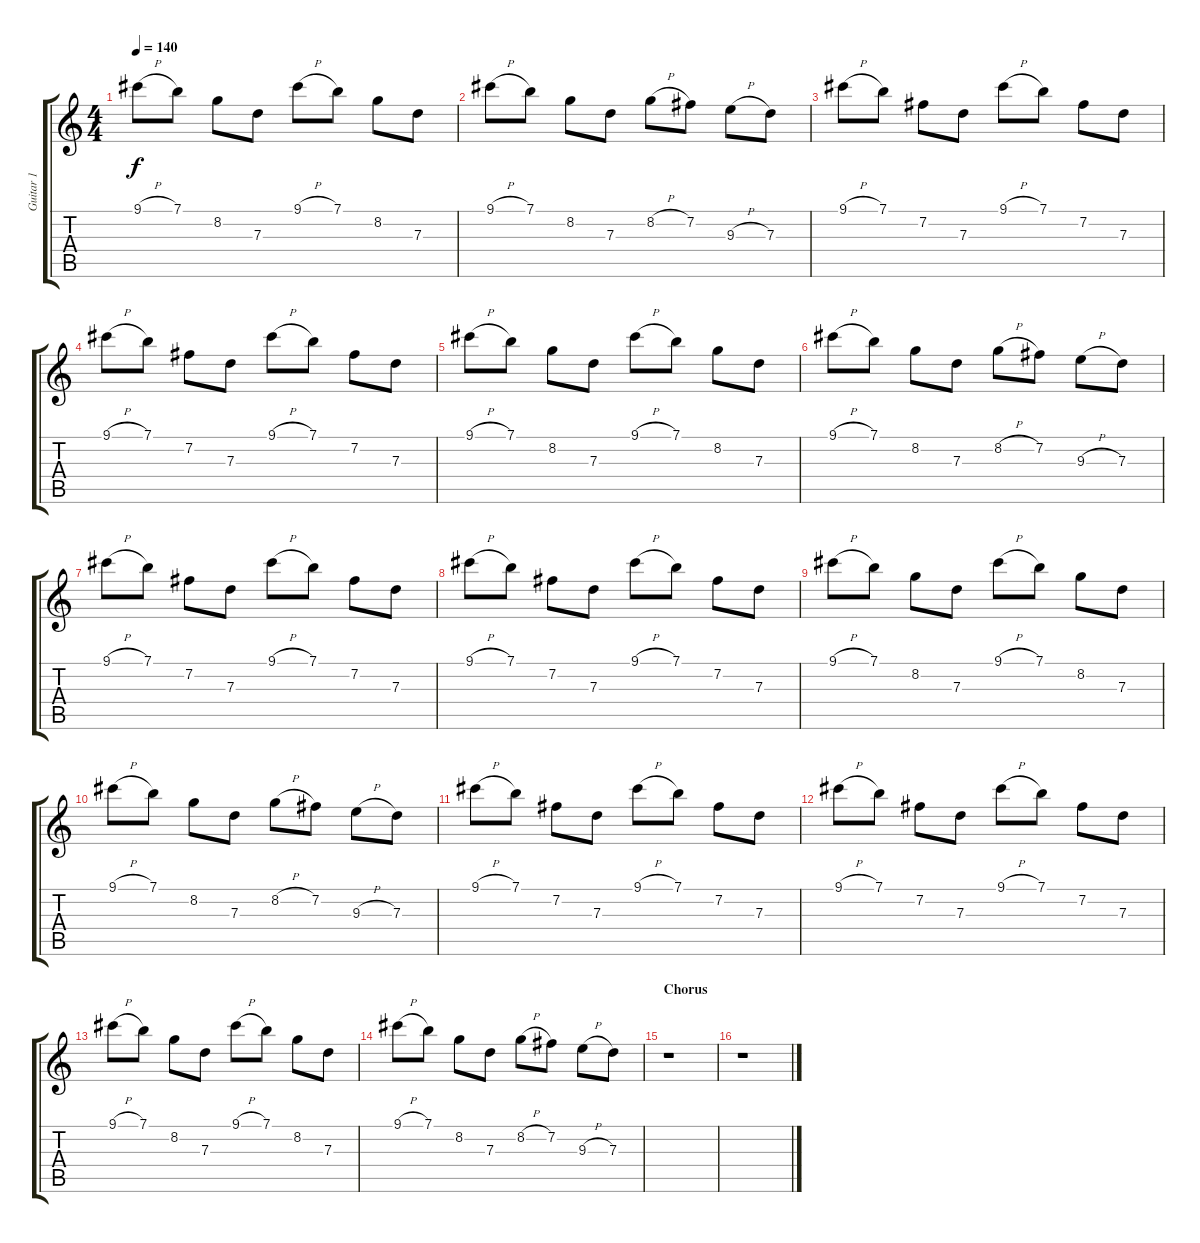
\track ("Guitar 1" "Guitar 1") {instrument electricguitarjazz}
\staff {score tabs}
\tuning (E4 B3 G3 D3 A2 E2) {hide}
\ts (4 4)
\tempo 140
\clef g2
\ks c
9.1{h}.8{dy f} 7.1.8 8.2.8 7.3.8 9.1{h}.8 7.1.8 8.2.8 7.3.8 |
9.1{h}.8 7.1.8 8.2.8 7.3.8 8.2{h}.8 7.2.8 9.3{h}.8 7.3.8 |
9.1{h}.8 7.1.8 7.2.8 7.3.8 9.1{h}.8 7.1.8 7.2.8 7.3.8 |
9.1{h}.8 7.1.8 7.2.8 7.3.8 9.1{h}.8 7.1.8 7.2.8 7.3.8 |
9.1{h}.8 7.1.8 8.2.8 7.3.8 9.1{h}.8 7.1.8 8.2.8 7.3.8 |
9.1{h}.8 7.1.8 8.2.8 7.3.8 8.2{h}.8 7.2.8 9.3{h}.8 7.3.8 |
9.1{h}.8 7.1.8 7.2.8 7.3.8 9.1{h}.8 7.1.8 7.2.8 7.3.8 |
9.1{h}.8 7.1.8 7.2.8 7.3.8 9.1{h}.8 7.1.8 7.2.8 7.3.8 |
9.1{h}.8 7.1.8 8.2.8 7.3.8 9.1{h}.8 7.1.8 8.2.8 7.3.8 |
9.1{h}.8 7.1.8 8.2.8 7.3.8 8.2{h}.8 7.2.8 9.3{h}.8 7.3.8 |
9.1{h}.8 7.1.8 7.2.8 7.3.8 9.1{h}.8 7.1.8 7.2.8 7.3.8 |
9.1{h}.8 7.1.8 7.2.8 7.3.8 9.1{h}.8 7.1.8 7.2.8 7.3.8 |
9.1{h}.8 7.1.8 8.2.8 7.3.8 9.1{h}.8 7.1.8 8.2.8 7.3.8 |
9.1{h}.8 7.1.8 8.2.8 7.3.8 8.2{h}.8 7.2.8 9.3{h}.8 7.3.8 |
\section ("" "Chorus")
r.1 |
r.1
